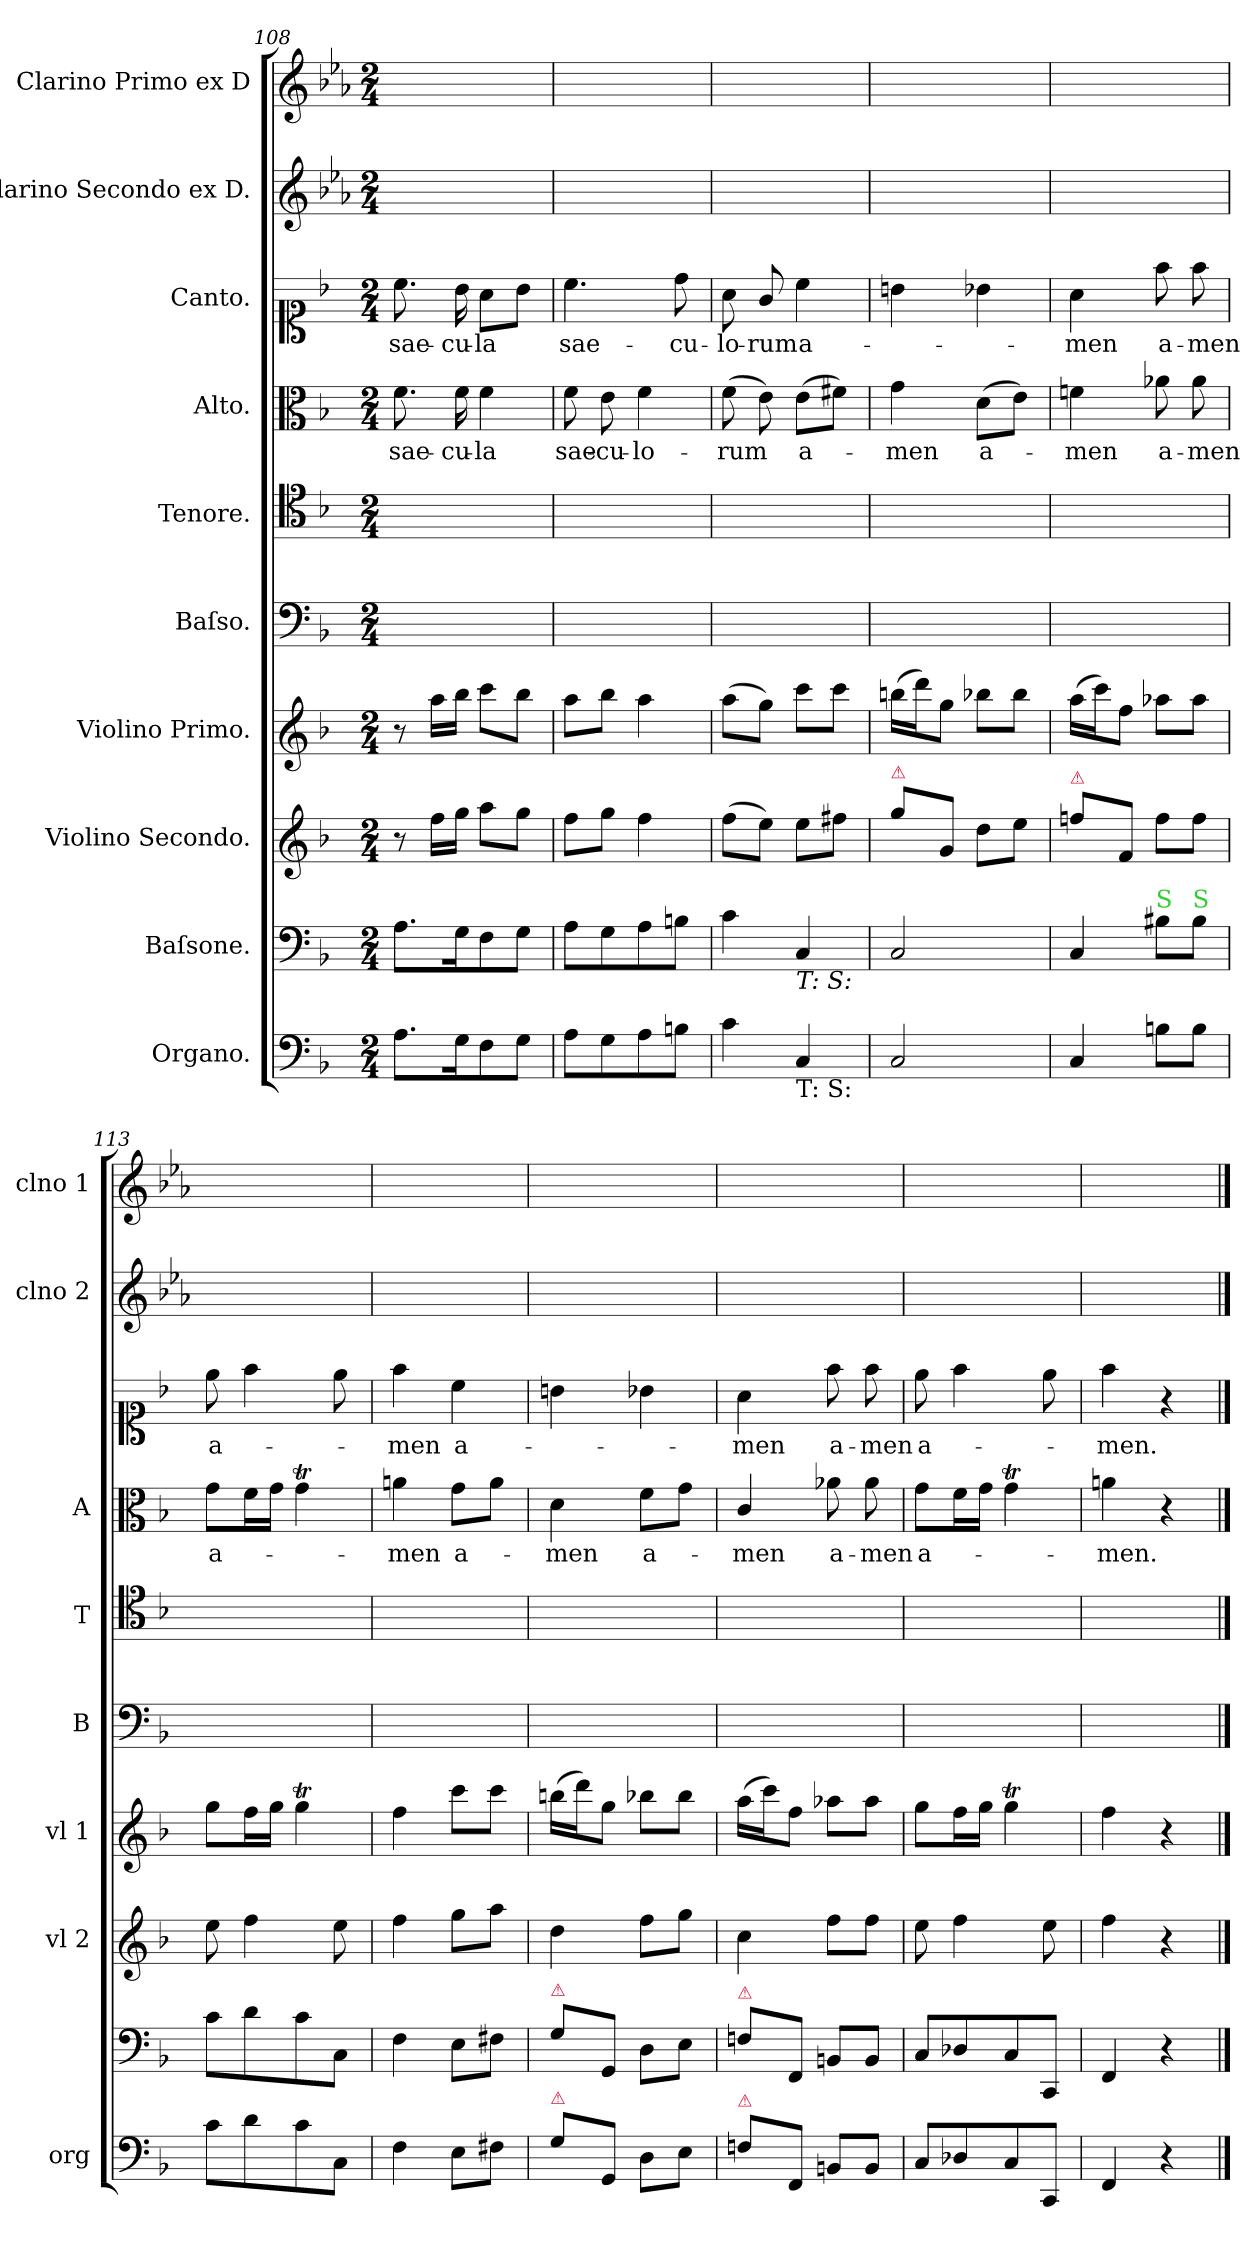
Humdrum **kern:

**kern	**kern	**kern	**kern	**kern	**kern	**kern	**text	**kern	**text	**kern	**kern
*part10	*part9	*part8	*part7	*part6	*part5	*part4	*part4	*part3	*part3	*part2	*part1
*staff10	*staff9	*staff8	*staff7	*staff6	*staff5	*staff4	*staff4	*staff3	*staff3	*staff2	*staff1
*I"Organo.	*I"Baſsone.	*I"Violino Secondo.	*I"Violino Primo.	*I"Baſso.	*I"Tenore.	*I"Alto.	*	*I"Canto.	*	*I"Clarino Secondo ex D.	*I"Clarino Primo ex D
*I'org	*	*I'vl 2	*I'vl 1	*I'B	*I'T	*I'A	*	*	*	*I'clno 2	*I'clno 1
*clefF4	*clefF4	*clefG2	*clefG2	*clefF4	*clefC4	*clefC3	*	*clefC1	*	*clefG2	*clefG2
*	*	*	*	*	*	*	*	*	*	*ITrd-1c-2	*ITrd-1c-2
*k[b-]	*k[b-]	*k[b-]	*k[b-]	*k[b-]	*k[b-]	*k[b-]	*	*k[b-]	*	*k[b-]	*k[b-]
*F:	*F:	*F:	*F:	*F:	*F:	*F:	*	*F:	*	*F:	*F:
*M2/4	*M2/4	*M2/4	*M2/4	*M2/4	*M2/4	*M2/4	*	*M2/4	*	*M2/4	*M2/4
=108	=108	=108	=108	=108	=108	=108	=108	=108	=108	=108	=108
8.A\L	8.A\L	8r	8r	2ryy	2ryy	8.f\	sae-	8.cc\	sae-	2ryy	2ryy
.	.	16ff\LL	16aa\LL	.	.	.	.	.	.	.	.
16G\K	16G\K	16gg\JJ	16bb-\JJ	.	.	16f\	-cu-	16b-\	-cu-	.	.
8F\	8F\	8aa\L	8ccc\L	.	.	4f\	-la	8a\L	-la	.	.
8G\J	8G\J	8gg\J	8bb-\J	.	.	.	.	8b-\J	.	.	.
=109	=109	=109	=109	=109	=109	=109	=109	=109	=109	=109	=109
8A\L	8A\L	8ff\L	8aa\L	2ryy	2ryy	8f\	sae-	4.cc\	sae-	2ryy	2ryy
8G\	8G\	8gg\J	8bb-\J	.	.	8e\	cu-	.	.	.	.
8A\	8A\	4ff\	4aa\	.	.	4f\	-lo-	.	.	.	.
8Bn\J	8Bn\J	.	.	.	.	.	.	8dd\	-cu-	.	.
=110	=110	=110	=110	=110	=110	=110	=110	=110	=110	=110	=110
4c\	4c\	(8ff\L	(8aa\L	2ryy	2ryy	(8f\	-rum	8a\	-lo-	2ryy	2ryy
.	.	8ee\J)	8gg\J)	.	.	8e\)	.	8g/	-rum	.	.
!	!LO:TX:b:i:t=T&colon; S&colon;	!	!	!	!	!	!	!	!	!	!
!LO:TX:b:t=T&colon; S&colon;	!	!	!	!	!	!	!	!	!	!	!
4C/	4C/	8ee\L	8ccc\L	.	.	(8e\L	a-	4cc\	a-	.	.
.	.	8ff#X\J	8ccc\J	.	.	8f#X\J)	.	.	.	.	.
=111	=111	=111	=111	=111	=111	=111	=111	=111	=111	=111	=111
!	!	!LO:TX:a:color=crimson:t=⚠	!	!	!	!	!	!	!	!	!
2C/	2C/	8gg\L	(16bbn\LL	2ryy	2ryy	4g\	-men	4bn\	.	2ryy	2ryy
.	.	.	16ddd\J)	.	.	.	.	.	.	.	.
.	.	8g/J	8gg\J	.	.	.	.	.	.	.	.
!	!	!	!	!	!	!	!LO:LY:i	!	!	!	!
.	.	8dd\L	8bb-X\L	.	.	(8d\L	a-	4b-X\	.	.	.
.	.	8ee\J	8bb-\J	.	.	8e\J)	.	.	.	.	.
=112	=112	=112	=112	=112	=112	=112	=112	=112	=112	=112	=112
!	!	!LO:TX:a:color=crimson:t=⚠	!	!	!	!	!	!	!	!	!
!	!	!	!	!	!	!	!LO:LY:i	!	!	!	!
4C/	4C/	8ffn\L	(16aa\LL	2ryy	2ryy	4fn\	-men	4a\	-men	2ryy	2ryy
.	.	.	16ccc\J)	.	.	.	.	.	.	.	.
.	.	8f/J	8ff\J	.	.	.	.	.	.	.	.
!	!LO:TX:a:color=limegreen:t=S	!	!	!	!	!	!	!	!	!	!
!	!	!	!	!	!	!	!	!	!LO:LY:i	!	!
8Bn\L	8B#X\L	8ff\L	8aa-X\L	.	.	8a-X\	a-	8ff\	a-	.	.
!	!LO:TX:a:color=limegreen:t=S	!	!	!	!	!	!	!	!	!	!
!	!	!	!	!	!	!	!	!	!LO:LY:i	!	!
8B\J	8B#\J	8ff\J	8aa-\J	.	.	8a-\	-men	8ff\	-men	.	.
=113	=113	=113	=113	=113	=113	=113	=113	=113	=113	=113	=113
8c\L	8c\L	8ee\	8gg\L	2ryy	2ryy	8g\L	a-	8ee\	a-	2ryy	2ryy
8d\	8d\	4ff\	16ff\L	.	.	16f\L	.	4ff\	.	.	.
.	.	.	16gg\JJ	.	.	16g\JJ	.	.	.	.	.
8c\	8c\	.	4ggT\	.	.	4gT\	.	.	.	.	.
8C\J	8C\J	8ee\	.	.	.	.	.	8ee\	.	.	.
=114	=114	=114	=114	=114	=114	=114	=114	=114	=114	=114	=114
4F\	4F\	4ff\	4ff\	2ryy	2ryy	4an\	-men	4ff\	-men	2ryy	2ryy
8E\L	8E\L	8gg\L	8ccc\L	.	.	8g\L	a-	4cc\	a-	.	.
8F#X\J	8F#X\J	8aa\J	8ccc\J	.	.	8a\J	.	.	.	.	.
=115	=115	=115	=115	=115	=115	=115	=115	=115	=115	=115	=115
!	!LO:TX:a:color=crimson:t=⚠	!	!	!	!	!	!	!	!	!	!
!LO:TX:a:color=crimson:t=⚠	!	!	!	!	!	!	!	!	!	!	!
8G\L	8G\L	4dd\	(16bbn\LL	2ryy	2ryy	4d\	-men	4bn\	.	2ryy	2ryy
.	.	.	16ddd\J)	.	.	.	.	.	.	.	.
8GG/J	8GG/J	.	8gg\J	.	.	.	.	.	.	.	.
!	!	!	!	!	!	!	!LO:LY:i	!	!	!	!
8D\L	8D\L	8ff\L	8bb-X\L	.	.	8f\L	a-	4b-X\	.	.	.
8E\J	8E\J	8gg\J	8bb-\J	.	.	8g\J	.	.	.	.	.
=116	=116	=116	=116	=116	=116	=116	=116	=116	=116	=116	=116
!	!LO:TX:a:color=crimson:t=⚠	!	!	!	!	!	!	!	!	!	!
!LO:TX:a:color=crimson:t=⚠	!	!	!	!	!	!	!	!	!	!	!
!	!	!	!	!	!	!	!LO:LY:i	!	!	!	!
8Fn\L	8Fn\L	4cc\	(16aa\LL	2ryy	2ryy	4c/	-men	4a\	-men	2ryy	2ryy
.	.	.	16ccc\J)	.	.	.	.	.	.	.	.
8FF/J	8FF/J	.	8ff\J	.	.	.	.	.	.	.	.
!	!	!	!	!	!	!	!LO:LY:i	!	!LO:LY:i	!	!
8BBn/L	8BBn/L	8ff\L	8aa-X\L	.	.	8a-X\	a-	8ff\	a-	.	.
!	!	!	!	!	!	!	!LO:LY:i	!	!LO:LY:i	!	!
8BB/J	8BB/J	8ff\J	8aa-\J	.	.	8a-\	-men	8ff\	-men	.	.
=117	=117	=117	=117	=117	=117	=117	=117	=117	=117	=117	=117
8C/L	8C/L	8ee\	8gg\L	2ryy	2ryy	8g\L	a-	8ee\	a-	2ryy	2ryy
8D-X/	8D-X/	4ff\	16ff\L	.	.	16f\L	.	4ff\	.	.	.
.	.	.	16gg\JJ	.	.	16g\JJ	.	.	.	.	.
8C/	8C/	.	4ggT\	.	.	4gT\	.	.	.	.	.
8CC/J	8CC/J	8ee\	.	.	.	.	.	8ee\	.	.	.
=118	=118	=118	=118	=118	=118	=118	=118	=118	=118	=118	=118
4FF/	4FF/	4ff\	4ff\	2ryy	2ryy	4an\	-men.	4ff\	-men.	2ryy	2ryy
4r	4r	4r	4r	.	.	4r	.	4r	.	.	.
==	==	==	==	==	==	==	==	==	==	==	==
*-	*-	*-	*-	*-	*-	*-	*-	*-	*-	*-	*-
